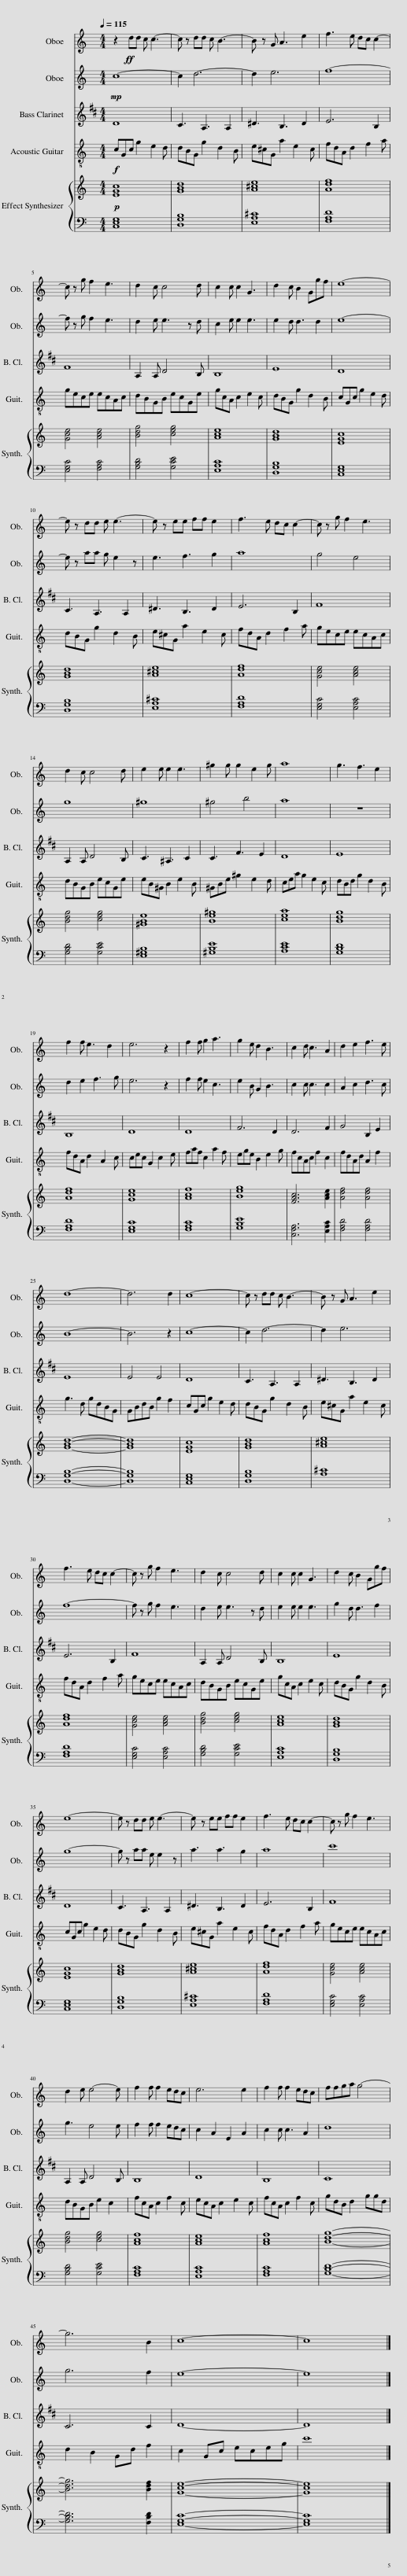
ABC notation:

X:1
%%score 1 2 3 4 { 5 | 6 }
L:1/8
Q:1/4=115
M:4/4
I:linebreak $
K:C
V:1 treble
V:2 treble
V:3 treble transpose=-14
V:4 treble-8
V:5 treble
V:6 bass
V:1
 z2!ff! dd c c3- | c z dd c B3- | B z G A3 e2 | f3 e dc c2- |$ c z g f2 e3 | %5
 d2 c c4 d | c2 c c2 G3 | d2 c B2 Ggf | e8- |$ e z dd e e3- | %10
 e z ee ff e2 | f3 e dc c2- | c z g f2 e3 |$ d2 c c4 d | e2 e e2 e3 | %15
 ^g2 g g2 e2 g | a8 | g3 f3 e2 |$ f2 f e3 d2 | e6 z2 | %20
 f2 f g2 a3 | g2 e d2 B3 | c2 d c3 A2 | d2 e2 f3 e |$ d8- | %25
 d6 d2 | c8- | c z dd c B3- | B z G A3 e2 |$ f3 e dc c2- | %30
 c z g f2 e3 | d2 c c4 d | c2 c c2 G3 | d2 c B2 Ggf |$ e8- | %35
 e z dd e e3- | e z ee ff e2 | f3 e dc c2- | c z g f2 e3 |$ d2 e e4- e | %40
 f2 f f2 edc | e6 e2 | f2 f f2 edc | ffga g4- |$ g6 B2 | %45
 c8- | c8 |] %47
V:2
!mp! c8- | c2 d6- | d2 e6 | f8- |$ f z g f2 e3 | %5
 d2 e e3 z d | c2 e e2 e3 | e2 d d3 d2 | e8- |$ e z aa g e2 z | %10
 e3 f3 g2 | a8 | g4 e4 |$ g8 | ^g8 | %15
 ^g4 b4 | a8 | z8 |$ d2 e2 f3 g | e6 z2 | %20
 f2 f e2 c3 | e2 B G2 B3 | c2 c c3 c2 | A2 c2 d3 c |$ B8- | %25
 B6 z2 | c8- | c2 d6- | d2 e6 |$ f8- | %30
 f z g f2 e3 | d2 e e3 z d | e2 e e2 e3 | g2 d d3 f2 |$ g8- | %35
 g z aa e e2 z | a3 a3 g2 | a8 | c'8 |$ g3 e4 e | %40
 f2 f f2 edc | c2 A2 E2 A2 | c2 c c3 A2 | d8 |$ g6 f2 | %45
 e8- | e8 |] %47
V:3
[K:D] D8 | C3 A,3 A,2 | ^D3 B,3 D2 | E6 B,2 |$ F8 | %5
 A,2 A, D4 B, | B,8 | E8 | D8 |$ C3 A,3 A,2 | %10
 ^D3 B,3 D2 | E6 B,2 | F8 |$ A,2 A, D4 B, | C3 ^A,3 C2 | %15
 C3 F3 E2 | D8 | E8 |$ B,8 | D8 | %20
 D8 | F6 D2 | D6 F2 | G4 B,2 E2 |$ E8 | %25
 E4 E4 | D8 | C3 A,3 A,2 | ^D3 B,3 D2 |$ E6 B,2 | %30
 F8 | A,2 A, D4 B, | B,8 | E8 |$ D8 | %35
 C3 A,3 A,2 | ^D3 B,3 D2 | E6 B,2 | F8 |$ A,2 A, D4 B, | %40
 B,8 | D8 | B,8 | C8 |$ C6 C2 | %45
 D8- | D8 |] %47
V:4
!f! cGc g2 e2 d | dBG g2 d2 B | e^cG a2 e2 c | fdA d2 f2 a |$ gece ecAc | %5
 dBGB ecGe | gcA c2 e2 c | dBG g2 d2 B | cGc g2 e2 d |$ dBG g2 d2 B | %10
 e^cG a2 e2 c | fdA d2 f2 a | gece ecAc |$ dBGB ecGe | eB^G B2 e2 B | %15
 ^GBe ^g2 e2 d | cea g2 e2 c | dBd g2 d2 B |$ fdA d2 A2 c | cec G2 c2 e | %20
 faf c2 a2 f | ege B2 e2 g | fcAc f2 c2 | fdAd A2 f2 |$ g3 d gdBG | %25
 GBdB g2 f2 | cGc g2 e2 d | dBG g2 d2 B | e^cG a2 e2 c |$ fdA d2 f2 a | %30
 gece ecAc | dBGB ecGe | gcA c2 e2 c | dBG g2 d2 B |$ cGc g2 e2 d | %35
 dBG g2 d2 B | e^cG a2 e2 c | fdA d2 f2 a | gece ecAc |$ dBGB e2 c2 | %40
 fcA c2 f2 c | ecA c2 e2 c | fcA c2 f2 c | gdB d2 ggd |$ d2 B2 Gd f2 | %45
 c2 Gc eceg | c'8 |] %47
V:5
!p! [EGc]8 | [GBd]8 | [A^ce]8 | [Adf]8 |$ [Gce]4 [Ace]4 | %5
 [Bdg]4 [ceg]4 | [Ace]8 | [GBd]8 | [EGc]8 |$ [GBd]8 | %10
 [A^ce]8 | [Adf]8 | [Gce]4 [Ace]4 |$ [Bdg]4 [ceg]4 | [^GBe]8 | %15
 [Be^g]8 | [cea]8 | [Bdg]8 |$ [Adf]8 | [Gce]8 | %20
 [Acf]8 | [Beg]8 | [FAc]6 [Ace]2 | [Adf]4 [Adf]4 |$ [GBd]8- | %25
 [GBd]8 | [EGc]8 | [GBd]8 | [A^ce]8 |$ [Adf]8 | %30
 [Gce]4 [Ace]4 | [Bdg]4 [ceg]4 | [Ace]8 | [GBd]8 |$ [EGc]8 | %35
 [GBd]8 | [A^ce]8 | [Adf]8 | [Gce]4 [Ace]4 |$ [Bdg]4 [ceg]4 | %40
 [Acf]8 | [Ace]8 | [Acf]8 | [Bdg]8- |$ [Bdg]6 [Bdf]2 | %45
 [Gce]8- | [Gce]8 |] %47
V:6
 [C,E,G,]8 | [D,G,B,]8 | [E,A,^C]8 | [F,A,D]8 |$ [E,G,C]4 [F,A,C]4 | %5
 [G,B,D]4 [G,CE]4 | [E,A,C]8 | [D,G,B,]8 | [C,E,G,]8 |$ [D,G,B,]8 | %10
 [E,A,^C]8 | [F,A,D]8 | [E,G,C]4 [E,A,C]4 |$ [G,B,D]4 [G,CE]4 | [E,^G,B,]8 | %15
 [^G,B,E]8 | [A,CE]8 | [G,B,D]8 |$ [F,A,D]8 | [E,G,C]8 | %20
 [F,A,C]8 | [G,B,E]8 | [C,F,A,]6 [E,A,C]2 | [F,A,D]4 [F,A,D]4 |$ [D,G,B,]8- | %25
 [D,G,B,]8 | [C,E,G,]8 | [D,G,B,]8 | [A,^C]8 |$ [F,A,D]8 | %30
 [E,G,C]4 [E,A,C]4 | [G,B,D]4 [G,CE]4 | [E,A,C]8 | [D,G,B,]8 |$ [C,E,G,]8 | %35
 [D,G,B,]8 | [E,A,^C]8 | [F,A,D]8 | [E,G,C]4 [E,A,C]4 |$ [G,B,D]4 [G,CE]4 | %40
 [F,A,C]8 | [E,A,C]8 | [F,A,C]8 | [G,B,D]8- |$ [G,B,D]6 [F,B,D]2 | %45
 [E,G,C]8- | [E,G,C]8 |] %47
